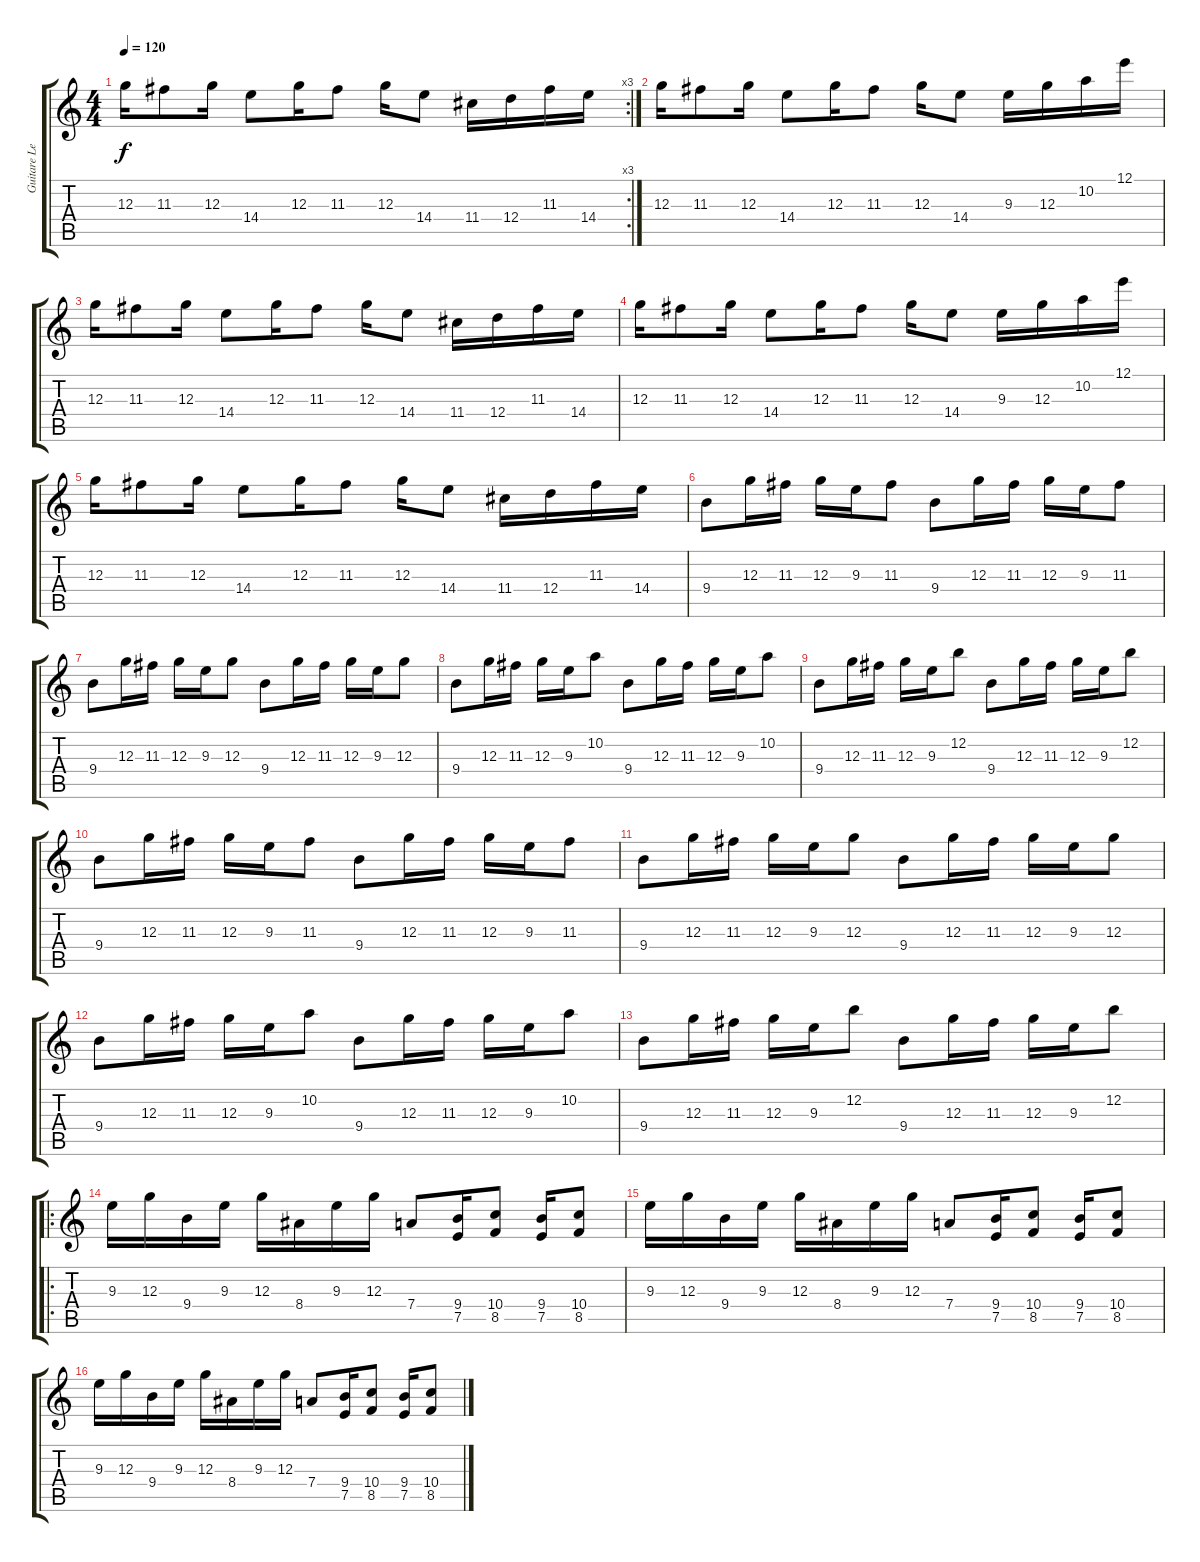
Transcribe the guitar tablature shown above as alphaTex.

\track ("Guitare Lead" "Guitare Le") {instrument distortionguitar}
\staff {score tabs}
\tuning (E4 B3 G3 D3 A2 E2) {hide}
\rc 3
\ts (4 4)
\tempo 120
\clef g2
\ks c
12.3.16{dy f} 11.3.8 12.3.16 14.4.8 12.3.16 11.3.8 12.3.16 14.4.8 11.4.16 12.4.16 11.3.16 14.4.16 |
12.3.16 11.3.8 12.3.16 14.4.8 12.3.16 11.3.8 12.3.16 14.4.8 9.3.16 12.3.16 10.2.16 12.1.16 |
12.3.16 11.3.8 12.3.16 14.4.8 12.3.16 11.3.8 12.3.16 14.4.8 11.4.16 12.4.16 11.3.16 14.4.16 |
12.3.16 11.3.8 12.3.16 14.4.8 12.3.16 11.3.8 12.3.16 14.4.8 9.3.16 12.3.16 10.2.16 12.1.16 |
12.3.16 11.3.8 12.3.16 14.4.8 12.3.16 11.3.8 12.3.16 14.4.8 11.4.16 12.4.16 11.3.16 14.4.16 |
9.4.8 12.3.16 11.3.16 12.3.16 9.3.16 11.3.8 9.4.8 12.3.16 11.3.16 12.3.16 9.3.16 11.3.8 |
9.4.8 12.3.16 11.3.16 12.3.16 9.3.16 12.3.8 9.4.8 12.3.16 11.3.16 12.3.16 9.3.16 12.3.8 |
9.4.8 12.3.16 11.3.16 12.3.16 9.3.16 10.2.8 9.4.8 12.3.16 11.3.16 12.3.16 9.3.16 10.2.8 |
9.4.8 12.3.16 11.3.16 12.3.16 9.3.16 12.2.8 9.4.8 12.3.16 11.3.16 12.3.16 9.3.16 12.2.8 |
9.4.8 12.3.16 11.3.16 12.3.16 9.3.16 11.3.8 9.4.8 12.3.16 11.3.16 12.3.16 9.3.16 11.3.8 |
9.4.8 12.3.16 11.3.16 12.3.16 9.3.16 12.3.8 9.4.8 12.3.16 11.3.16 12.3.16 9.3.16 12.3.8 |
9.4.8 12.3.16 11.3.16 12.3.16 9.3.16 10.2.8 9.4.8 12.3.16 11.3.16 12.3.16 9.3.16 10.2.8 |
9.4.8 12.3.16 11.3.16 12.3.16 9.3.16 12.2.8 9.4.8 12.3.16 11.3.16 12.3.16 9.3.16 12.2.8 |
\ro
9.3.16 12.3.16 9.4.16 9.3.16 12.3.16 8.4.16 9.3.16 12.3.16 7.4.8 (9.4 7.5).16 (10.4 8.5).8 (9.4 7.5).16 (10.4 8.5).8 |
9.3.16 12.3.16 9.4.16 9.3.16 12.3.16 8.4.16 9.3.16 12.3.16 7.4.8 (9.4 7.5).16 (10.4 8.5).8 (9.4 7.5).16 (10.4 8.5).8 |
9.3.16 12.3.16 9.4.16 9.3.16 12.3.16 8.4.16 9.3.16 12.3.16 7.4.8 (9.4 7.5).16 (10.4 8.5).8 (9.4 7.5).16 (10.4 8.5).8
